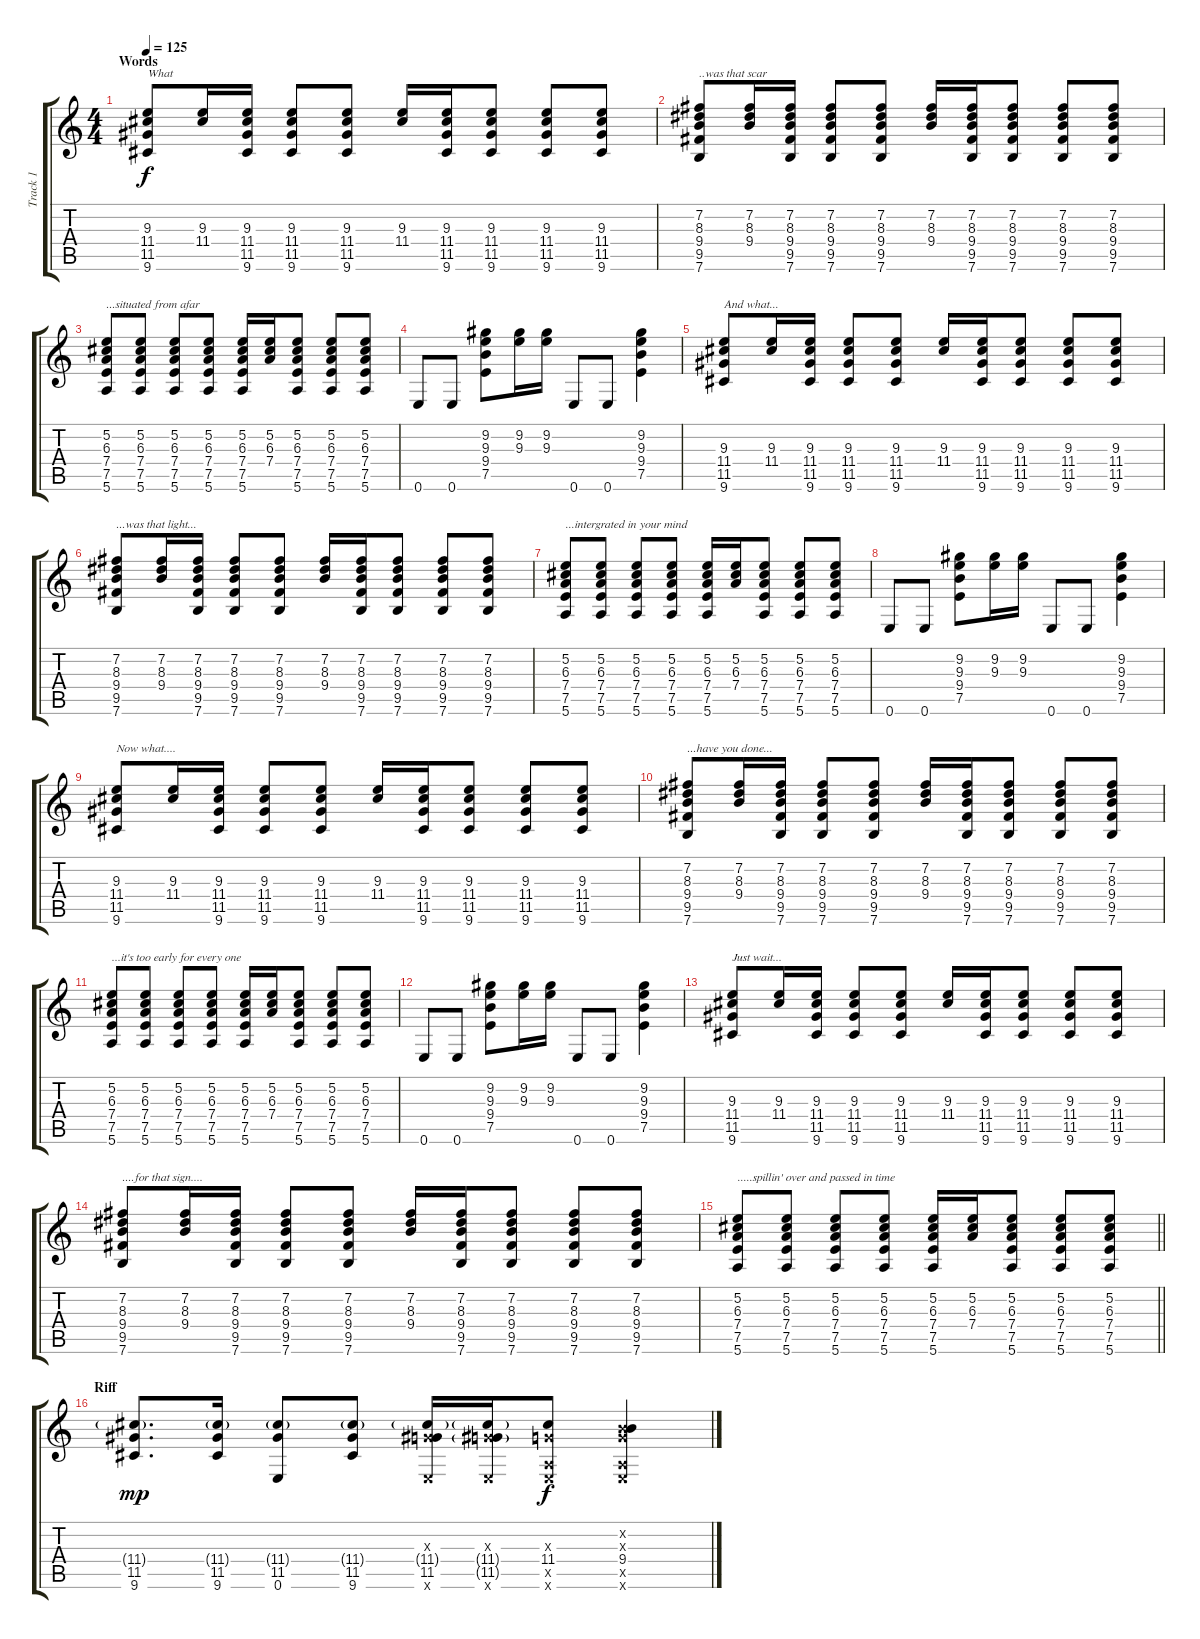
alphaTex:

\track ("Track 1" "Track 1") {instrument acousticguitarsteel}
\staff {score tabs}
\tuning (E4 B3 G3 D3 A2 E2) {hide}
\ts (4 4)
\section ("" "Words")
\tempo 125
\clef g2
\ks c
(9.3 11.4 11.5 9.6).8{txt "What" dy f} (9.3 11.4).16 (9.3 11.4 11.5 9.6).16 (9.3 11.4 11.5 9.6).8 (9.3 11.4 11.5 9.6).8 (9.3 11.4).16 (9.3 11.4 11.5 9.6).16 (9.3 11.4 11.5 9.6).8 (9.3 11.4 11.5 9.6).8 (9.3 11.4 11.5 9.6).8 |
(7.2 8.3 9.4 9.5 7.6).8{txt "..was that scar"} (7.2 8.3 9.4).16 (7.2 8.3 9.4 9.5 7.6).16 (7.2 8.3 9.4 9.5 7.6).8 (7.2 8.3 9.4 9.5 7.6).8 (7.2 8.3 9.4).16 (7.2 8.3 9.4 9.5 7.6).16 (7.2 8.3 9.4 9.5 7.6).8 (7.2 8.3 9.4 9.5 7.6).8 (7.2 8.3 9.4 9.5 7.6).8 |
(5.2 6.3 7.4 7.5 5.6).8{txt "...situated from afar"} (5.2 6.3 7.4 7.5 5.6).8 (5.2 6.3 7.4 7.5 5.6).8 (5.2 6.3 7.4 7.5 5.6).8 (5.2 6.3 7.4 7.5 5.6).16 (5.2 6.3 7.4).16 (5.2 6.3 7.4 7.5 5.6).8 (5.2 6.3 7.4 7.5 5.6).8 (5.2 6.3 7.4 7.5 5.6).8 |
0.6.8 0.6.8 (9.2 9.3 9.4 7.5).8 (9.2 9.3).16 (9.2 9.3).16 0.6.8 0.6.8 (9.2 9.3 9.4 7.5).4 |
(9.3 11.4 11.5 9.6).8{txt "And what..."} (9.3 11.4).16 (9.3 11.4 11.5 9.6).16 (9.3 11.4 11.5 9.6).8 (9.3 11.4 11.5 9.6).8 (9.3 11.4).16 (9.3 11.4 11.5 9.6).16 (9.3 11.4 11.5 9.6).8 (9.3 11.4 11.5 9.6).8 (9.3 11.4 11.5 9.6).8 |
(7.2 8.3 9.4 9.5 7.6).8{txt "...was that light..."} (7.2 8.3 9.4).16 (7.2 8.3 9.4 9.5 7.6).16 (7.2 8.3 9.4 9.5 7.6).8 (7.2 8.3 9.4 9.5 7.6).8 (7.2 8.3 9.4).16 (7.2 8.3 9.4 9.5 7.6).16 (7.2 8.3 9.4 9.5 7.6).8 (7.2 8.3 9.4 9.5 7.6).8 (7.2 8.3 9.4 9.5 7.6).8 |
(5.2 6.3 7.4 7.5 5.6).8{txt "...intergrated in your mind"} (5.2 6.3 7.4 7.5 5.6).8 (5.2 6.3 7.4 7.5 5.6).8 (5.2 6.3 7.4 7.5 5.6).8 (5.2 6.3 7.4 7.5 5.6).16 (5.2 6.3 7.4).16 (5.2 6.3 7.4 7.5 5.6).8 (5.2 6.3 7.4 7.5 5.6).8 (5.2 6.3 7.4 7.5 5.6).8 |
0.6.8 0.6.8 (9.2 9.3 9.4 7.5).8 (9.2 9.3).16 (9.2 9.3).16 0.6.8 0.6.8 (9.2 9.3 9.4 7.5).4 |
(9.3 11.4 11.5 9.6).8{txt "Now what...."} (9.3 11.4).16 (9.3 11.4 11.5 9.6).16 (9.3 11.4 11.5 9.6).8 (9.3 11.4 11.5 9.6).8 (9.3 11.4).16 (9.3 11.4 11.5 9.6).16 (9.3 11.4 11.5 9.6).8 (9.3 11.4 11.5 9.6).8 (9.3 11.4 11.5 9.6).8 |
(7.2 8.3 9.4 9.5 7.6).8{txt "...have you done..."} (7.2 8.3 9.4).16 (7.2 8.3 9.4 9.5 7.6).16 (7.2 8.3 9.4 9.5 7.6).8 (7.2 8.3 9.4 9.5 7.6).8 (7.2 8.3 9.4).16 (7.2 8.3 9.4 9.5 7.6).16 (7.2 8.3 9.4 9.5 7.6).8 (7.2 8.3 9.4 9.5 7.6).8 (7.2 8.3 9.4 9.5 7.6).8 |
(5.2 6.3 7.4 7.5 5.6).8{txt "...it's too early for every one"} (5.2 6.3 7.4 7.5 5.6).8 (5.2 6.3 7.4 7.5 5.6).8 (5.2 6.3 7.4 7.5 5.6).8 (5.2 6.3 7.4 7.5 5.6).16 (5.2 6.3 7.4).16 (5.2 6.3 7.4 7.5 5.6).8 (5.2 6.3 7.4 7.5 5.6).8 (5.2 6.3 7.4 7.5 5.6).8 |
0.6.8 0.6.8 (9.2 9.3 9.4 7.5).8 (9.2 9.3).16 (9.2 9.3).16 0.6.8 0.6.8 (9.2 9.3 9.4 7.5).4 |
(9.3 11.4 11.5 9.6).8{txt "Just wait..."} (9.3 11.4).16 (9.3 11.4 11.5 9.6).16 (9.3 11.4 11.5 9.6).8 (9.3 11.4 11.5 9.6).8 (9.3 11.4).16 (9.3 11.4 11.5 9.6).16 (9.3 11.4 11.5 9.6).8 (9.3 11.4 11.5 9.6).8 (9.3 11.4 11.5 9.6).8 |
(7.2 8.3 9.4 9.5 7.6).8{txt "....for that sign...."} (7.2 8.3 9.4).16 (7.2 8.3 9.4 9.5 7.6).16 (7.2 8.3 9.4 9.5 7.6).8 (7.2 8.3 9.4 9.5 7.6).8 (7.2 8.3 9.4).16 (7.2 8.3 9.4 9.5 7.6).16 (7.2 8.3 9.4 9.5 7.6).8 (7.2 8.3 9.4 9.5 7.6).8 (7.2 8.3 9.4 9.5 7.6).8 |
\barLineRight lightlight
(5.2 6.3 7.4 7.5 5.6).8{txt ".....spillin' over and passed in time"} (5.2 6.3 7.4 7.5 5.6).8 (5.2 6.3 7.4 7.5 5.6).8 (5.2 6.3 7.4 7.5 5.6).8 (5.2 6.3 7.4 7.5 5.6).16 (5.2 6.3 7.4).16 (5.2 6.3 7.4 7.5 5.6).8 (5.2 6.3 7.4 7.5 5.6).8 (5.2 6.3 7.4 7.5 5.6).8 |
\section ("" "Riff")
(11.4{g} 11.5 9.6).8{d dy mp} (11.4{g} 11.5 9.6).16 (11.4{g} 11.5 0.6).8 (11.4{g} 11.5 9.6).8 (0.3{x} 11.4{g} 11.5 0.6{x}).16 (0.3{x} 11.4{g} 11.5{g} 0.6{x}).16 (0.3{x} 11.4 0.5{x} 0.6{x}).8{dy f} (0.2{x} 0.3{x} 9.4 0.5{x} 0.6{x}).4
